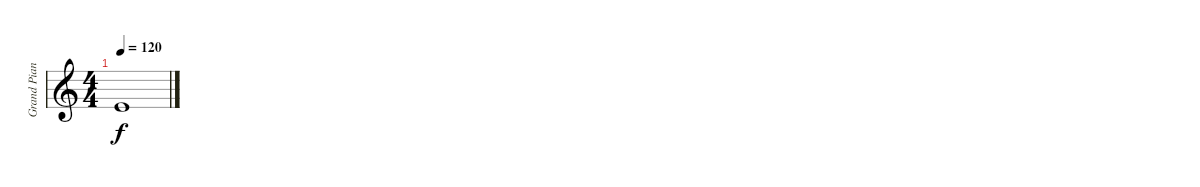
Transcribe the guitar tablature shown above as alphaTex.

\track ("Grand Piano" "Grand Pian") {instrument acousticgrandpiano}
\staff {score}
\tuning (E4 B3 G3 D3 A2 E2) {hide}
\ts (4 4)
\tempo 120
\clef g2
\ks c
0.1{t}.1{dy f}
